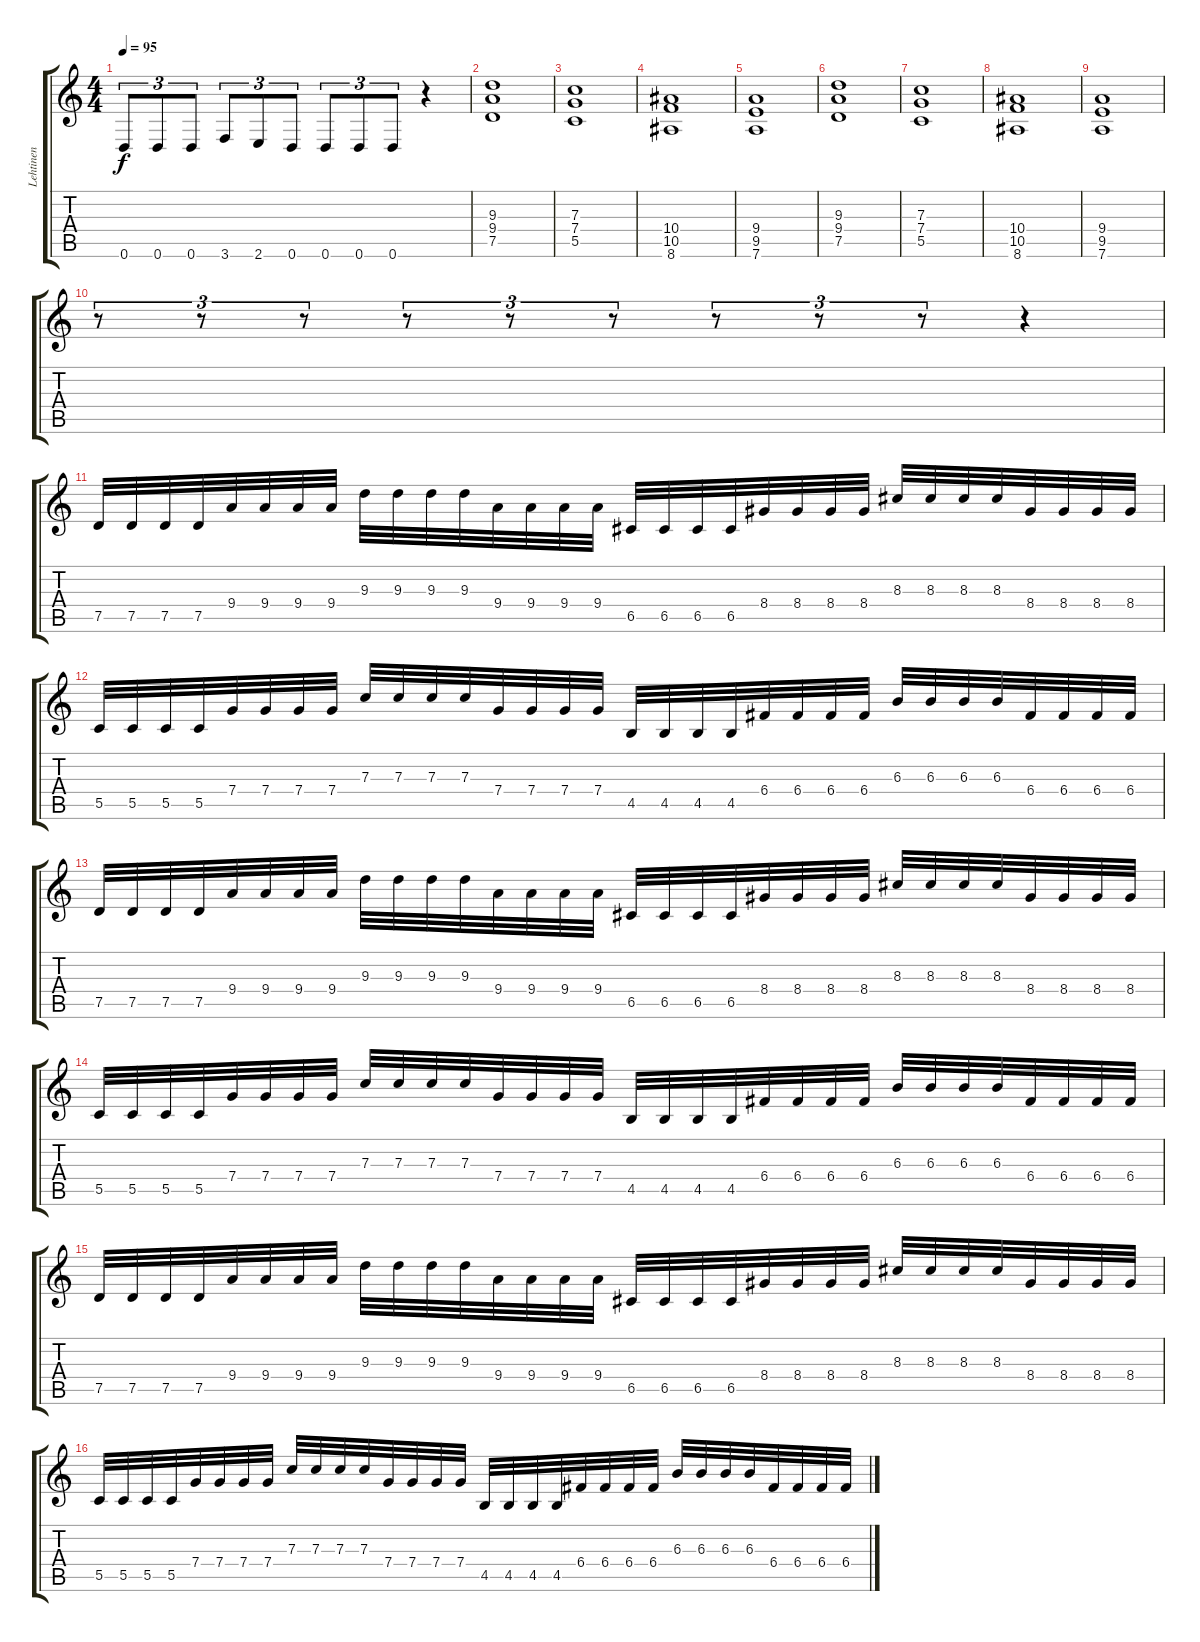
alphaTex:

\track ("Lehtinen" "Lehtinen") {instrument distortionguitar}
\staff {score tabs}
\tuning (D4 A3 F3 C3 G2 D2) {hide}
\ts (4 4)
\tempo 95
\clef g2
\ks c
0.6.8{tu (3 2) dy f} 0.6.8{tu (3 2)} 0.6.8{tu (3 2)} 3.6.8{tu (3 2)} 2.6.8{tu (3 2)} 0.6.8{tu (3 2)} 0.6.8{tu (3 2)} 0.6.8{tu (3 2)} 0.6.8{tu (3 2)} r.4 |
(9.3 9.4 7.5).1 |
(7.3 7.4 5.5).1 |
(10.4 10.5 8.6).1 |
(9.4 9.5 7.6).1 |
(9.3 9.4 7.5).1 |
(7.3 7.4 5.5).1 |
(10.4 10.5 8.6).1 |
(9.4 9.5 7.6).1 |
r.8{tu (3 2)} r.8{tu (3 2)} r.8{tu (3 2)} r.8{tu (3 2)} r.8{tu (3 2)} r.8{tu (3 2)} r.8{tu (3 2)} r.8{tu (3 2)} r.8{tu (3 2)} r.4 |
7.5.32 7.5.32 7.5.32 7.5.32 9.4.32 9.4.32 9.4.32 9.4.32 9.3.32 9.3.32 9.3.32 9.3.32 9.4.32 9.4.32 9.4.32 9.4.32 6.5.32 6.5.32 6.5.32 6.5.32 8.4.32 8.4.32 8.4.32 8.4.32 8.3.32 8.3.32 8.3.32 8.3.32 8.4.32 8.4.32 8.4.32 8.4.32 |
5.5.32 5.5.32 5.5.32 5.5.32 7.4.32 7.4.32 7.4.32 7.4.32 7.3.32 7.3.32 7.3.32 7.3.32 7.4.32 7.4.32 7.4.32 7.4.32 4.5.32 4.5.32 4.5.32 4.5.32 6.4.32 6.4.32 6.4.32 6.4.32 6.3.32 6.3.32 6.3.32 6.3.32 6.4.32 6.4.32 6.4.32 6.4.32 |
7.5.32 7.5.32 7.5.32 7.5.32 9.4.32 9.4.32 9.4.32 9.4.32 9.3.32 9.3.32 9.3.32 9.3.32 9.4.32 9.4.32 9.4.32 9.4.32 6.5.32 6.5.32 6.5.32 6.5.32 8.4.32 8.4.32 8.4.32 8.4.32 8.3.32 8.3.32 8.3.32 8.3.32 8.4.32 8.4.32 8.4.32 8.4.32 |
5.5.32 5.5.32 5.5.32 5.5.32 7.4.32 7.4.32 7.4.32 7.4.32 7.3.32 7.3.32 7.3.32 7.3.32 7.4.32 7.4.32 7.4.32 7.4.32 4.5.32 4.5.32 4.5.32 4.5.32 6.4.32 6.4.32 6.4.32 6.4.32 6.3.32 6.3.32 6.3.32 6.3.32 6.4.32 6.4.32 6.4.32 6.4.32 |
7.5.32 7.5.32 7.5.32 7.5.32 9.4.32 9.4.32 9.4.32 9.4.32 9.3.32 9.3.32 9.3.32 9.3.32 9.4.32 9.4.32 9.4.32 9.4.32 6.5.32 6.5.32 6.5.32 6.5.32 8.4.32 8.4.32 8.4.32 8.4.32 8.3.32 8.3.32 8.3.32 8.3.32 8.4.32 8.4.32 8.4.32 8.4.32 |
5.5.32 5.5.32 5.5.32 5.5.32 7.4.32 7.4.32 7.4.32 7.4.32 7.3.32 7.3.32 7.3.32 7.3.32 7.4.32 7.4.32 7.4.32 7.4.32 4.5.32 4.5.32 4.5.32 4.5.32 6.4.32 6.4.32 6.4.32 6.4.32 6.3.32 6.3.32 6.3.32 6.3.32 6.4.32 6.4.32 6.4.32 6.4.32
